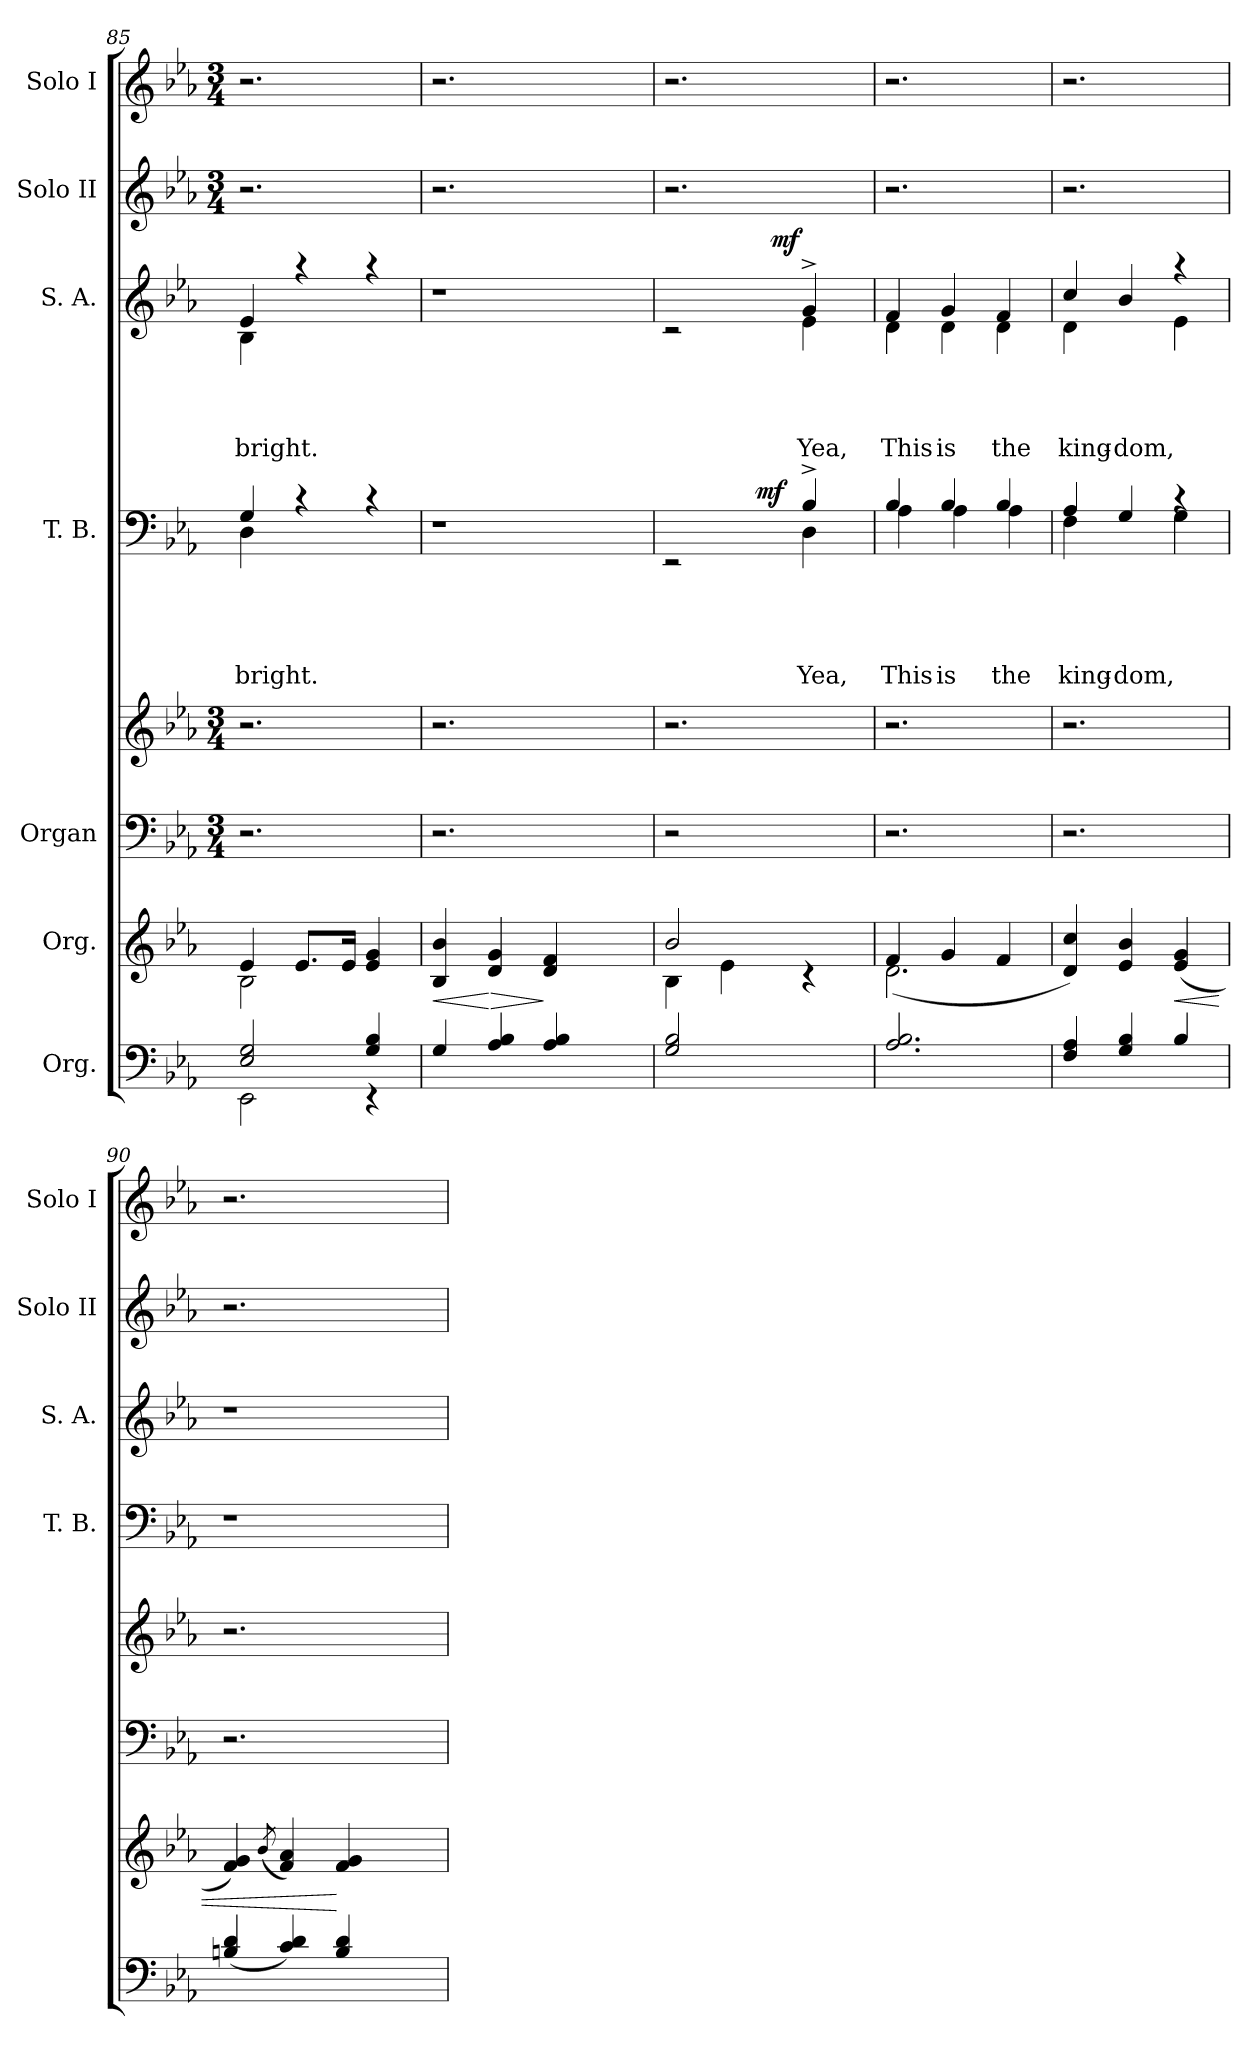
**kern	**kern	**dynam	**kern	**kern	**kern	**text	**text	**text	**text	**text	**dynam	**kern	**text	**text	**text	**text	**dynam	**kern	**kern
*part7	*part6	*part6	*part5	*part5	*part4	*part4	*part4	*part4	*part4	*part4	*part4	*part3	*part3	*part3	*part3	*part3	*part3	*part2	*part1
*staff8	*staff7	*staff7	*staff6	*staff5	*staff4	*staff4	*staff4	*staff4	*staff4	*staff4	*staff4	*staff3	*staff3	*staff3	*staff3	*staff3	*staff3	*staff2	*staff1
*I"Org.	*I"Org.	*	*I"Organ	*	*I"T. B.	*	*	*	*	*	*	*I"S. A.	*	*	*	*	*	*I"Solo II	*I"Solo I
*	*	*	*	*	*I'T. B.	*	*	*	*	*	*	*I'S. A.	*	*	*	*	*	*I'Solo II	*I'Solo I
!!LO:LB:g=z
*clefF4	*clefG2	*	*clefF4	*clefG2	*clefF4	*	*	*	*	*	*	*clefG2	*	*	*	*	*	*clefG2	*clefG2
*k[b-e-a-]	*k[b-e-a-]	*	*k[b-e-a-]	*k[b-e-a-]	*k[b-e-a-]	*	*	*	*	*	*	*k[b-e-a-]	*	*	*	*	*	*k[b-e-a-]	*k[b-e-a-]
*E-:	*E-:	*	*E-:	*E-:	*E-:	*	*	*	*	*	*	*E-:	*	*	*	*	*	*E-:	*E-:
*	*	*	*M3/4	*M3/4	*	*	*	*	*	*	*	*	*	*	*	*	*	*M3/4	*M3/4
=85	=85	=85	=85	=85	=85	=85	=85	=85	=85	=85	=85	=85	=85	=85	=85	=85	=85	=85	=85
*^	*^	*	*	*	*	*	*	*	*	*	*	*	*	*	*	*	*	*	*
!	!	!	!	!	!	!	!	!	!	!	!	!LO:LY:a	!	!	!	!	!	!LO:LY:b	!	!	!
*	*	*	*	*	*	*	*^	*	*	*	*	*	*	*^	*	*	*	*	*	*	*
2E-/ 2G/	2EE-\	4e-/	2B-\	.	2.r	2.r	4G/	4D\	.	.	.	.	bright.	.	4e-/	4B-\	.	.	.	bright.	.	2.r	2.r
.	.	8.e-/L	.	.	.	.	4rc	2ryy	.	.	.	.	.	.	4raa	2ryy	.	.	.	.	.	.	.
.	.	16e-/Jk	.	.	.	.	.	.	.	.	.	.	.	.	.	.	.	.	.	.	.	.	.
4G/ 4B-/	4rEE	4e-/ 4g/	4ryy	.	.	.	4rc	.	.	.	.	.	.	.	4raa	.	.	.	.	.	.	.	.
*	*	*	*	*	*	*	*v	*v	*	*	*	*	*	*	*	*	*	*	*	*	*	*	*
*	*	*	*	*	*	*	*	*	*	*	*	*	*	*v	*v	*	*	*	*	*	*	*
=86	=86	=86	=86	=86	=86	=86	=86	=86	=86	=86	=86	=86	=86	=86	=86	=86	=86	=86	=86	=86	=86
!	!	!	!	!LO:HP:b	!	!	!LO:N:vis=1	!	!	!	!	!	!	!LO:N:vis=1	!	!	!	!	!	!	!
*v	*v	*	*	*	*	*	*	*	*	*	*	*	*	*	*	*	*	*	*	*	*
*	*v	*v	*	*	*	*	*	*	*	*	*	*	*	*	*	*	*	*	*	*
4G/	4B-/ 4b-/	<	2.r	2.r	1r	.	.	.	.	.	.	1r	.	.	.	.	.	2.r	2.r
!	!	!LO:HP:n=1:b	!	!	!	!	!	!	!	!	!	!	!	!	!	!	!	!	!
4A-/ 4B-/	4d/ 4g/	[ >	.	.	.	.	.	.	.	.	.	.	.	.	.	.	.	.	.
4A-/ 4B-/	4d/ 4f/	]	.	.	.	.	.	.	.	.	.	.	.	.	.	.	.	.	.
4ryy	4ryy	.	4ryy	4ryy	.	.	.	.	.	.	.	.	.	.	.	.	.	4ryy	4ryy
=87	=87	=87	=87	=87	=87	=87	=87	=87	=87	=87	=87	=87	=87	=87	=87	=87	=87	=87	=87
*	*^	*	*	*	*^	*	*	*	*	*	*	*^	*	*	*	*	*	*	*
*	*	*	*	*	*	*	*^	*	*	*	*	*	*	*	*^	*	*	*	*	*	*	*
2G/ 2B-/	2b-/	4B-\	.	2r	2.r	2ryy	2rEE	4.ryy	.	.	.	.	.	.	2ryy	2rc	4ryy	.	.	.	.	.	2.r	2.r
.	.	4e-\	.	.	.	.	.	.	.	.	.	.	.	.	.	.	8ryy	.	.	.	.	.	.	.
!	!	!	!	!	!	!	!	!	!	!	!	!	!	!LO:DY:b	!	!	!	!	!	!	!	!	!	!
.	.	.	.	.	.	.	.	4.ryy	.	.	.	.	.	mf	.	.	32ryy	.	.	.	.	.	.	.
!	!	!	!	!	!	!	!	!	!	!	!	!	!	!	!	!	!	!	!	!	!	!LO:DY:a	!	!
.	.	.	.	.	.	.	.	.	.	.	.	.	.	.	.	.	4ryy	.	.	.	.	mf	.	.
!	!	!	!	!	!	!	!	!	!	!	!	!	!LO:LY:a	!	!	!	!	!	!	!	!LO:LY:b	!	!	!
4ryy	4ryy	4rc	.	4ryy	.	4B-^>/	4D\	.	.	.	.	.	Yea,	.	4g^>/	4e-\	.	.	.	.	Yea,	.	.	.
.	.	.	.	.	.	.	.	.	.	.	.	.	.	.	.	.	16.ryy	.	.	.	.	.	.	.
=88	=88	=88	=88	=88	=88	=88	=88	=88	=88	=88	=88	=88	=88	=88	=88	=88	=88	=88	=88	=88	=88	=88	=88	=88
!	!	!	!	!	!	!	!	!	!	!	!	!	!LO:LY:a	!	!	!	!	!	!	!	!LO:LY:b	!	!	!
*	*	*	*	*	*	*	*v	*v	*	*	*	*	*	*	*	*	*	*	*	*	*	*	*	*
*	*	*	*	*	*	*	*	*	*	*	*	*	*	*	*v	*v	*	*	*	*	*	*	*
2.A-/ 2.B-/	4f/	(<2.d\	.	2.r	2.r	4B-/	4A-\	.	.	.	.	This	.	4f/	4d\	.	.	.	This	.	2.r	2.r
!	!	!	!	!	!	!	!	!	!	!	!	!LO:LY:a	!	!	!	!	!	!	!LO:LY:b	!	!	!
.	4g/	.	.	.	.	4B-/	4A-\	.	.	.	.	is	.	4g/	4d\	.	.	.	is	.	.	.
!	!	!	!	!	!	!	!	!	!	!	!	!LO:LY:a	!	!	!	!	!	!	!LO:LY:b	!	!	!
.	4f/	.	.	.	.	4B-/	4A-\	.	.	.	.	the	.	4f/	4d\	.	.	.	the	.	.	.
*	*v	*v	*	*	*	*	*	*	*	*	*	*	*	*	*	*	*	*	*	*	*	*
=89	=89	=89	=89	=89	=89	=89	=89	=89	=89	=89	=89	=89	=89	=89	=89	=89	=89	=89	=89	=89	=89
!	!	!	!	!	!	!	!	!	!	!	!LO:LY:a	!	!	!	!	!	!	!LO:LY:b	!	!	!
4F/ 4A-/	4d/ 4cc/)	.	2.r	2.r	4A-/	4F\	.	.	.	.	king-	.	4cc/	4d\	.	.	.	king-	.	2.r	2.r
!	!	!	!	!	!	!	!	!	!	!	!LO:LY:a	!	!	!	!	!	!	!LO:LY:b	!	!	!
4G/ 4B-/	4e-/ 4b-/	.	.	.	4G/	4ryy	.	.	.	.	-dom,	.	4b-/	4ryy	.	.	.	-dom,	.	.	.
!	!	!LO:HP:b	!	!	!	!	!	!	!	!	!	!	!	!	!	!	!	!	!	!	!
4B-/	(4e-/ 4g/	<	.	.	4rc	4G\	.	.	.	.	.	.	4raa	4e-\	.	.	.	.	.	.	.
=90	=90	=90	=90	=90	=90	=90	=90	=90	=90	=90	=90	=90	=90	=90	=90	=90	=90	=90	=90	=90	=90
!	!	!	!	!	!	!	!	!	!	!	!	!	!LO:N:vis=1	!	!	!	!	!	!	!	!
*	*	*	*	*	*v	*v	*	*	*	*	*	*	*	*	*	*	*	*	*	*	*
*	*	*	*	*	*	*	*	*	*	*	*	*v	*v	*	*	*	*	*	*	*
(<4Bn/ 4d/	4f/ 4g/)	.	2.r	2.r	1r	.	.	.	.	.	.	1r	.	.	.	.	.	2.r	2.r
.	(8qb-/	.	.	.	.	.	.	.	.	.	.	.	.	.	.	.	.	.	.
4c/ 4d/)	4f/ 4a-/)	.	.	.	.	.	.	.	.	.	.	.	.	.	.	.	.	.	.
4B/ 4d/	4f/ 4g/	[	.	.	.	.	.	.	.	.	.	.	.	.	.	.	.	.	.
4ryy	4ryy	.	4ryy	4ryy	.	.	.	.	.	.	.	.	.	.	.	.	.	4ryy	4ryy
=	=	=	=	=	=	=	=	=	=	=	=	=	=	=	=	=	=	=	=
*-	*-	*-	*-	*-	*-	*-	*-	*-	*-	*-	*-	*-	*-	*-	*-	*-	*-	*-	*-
